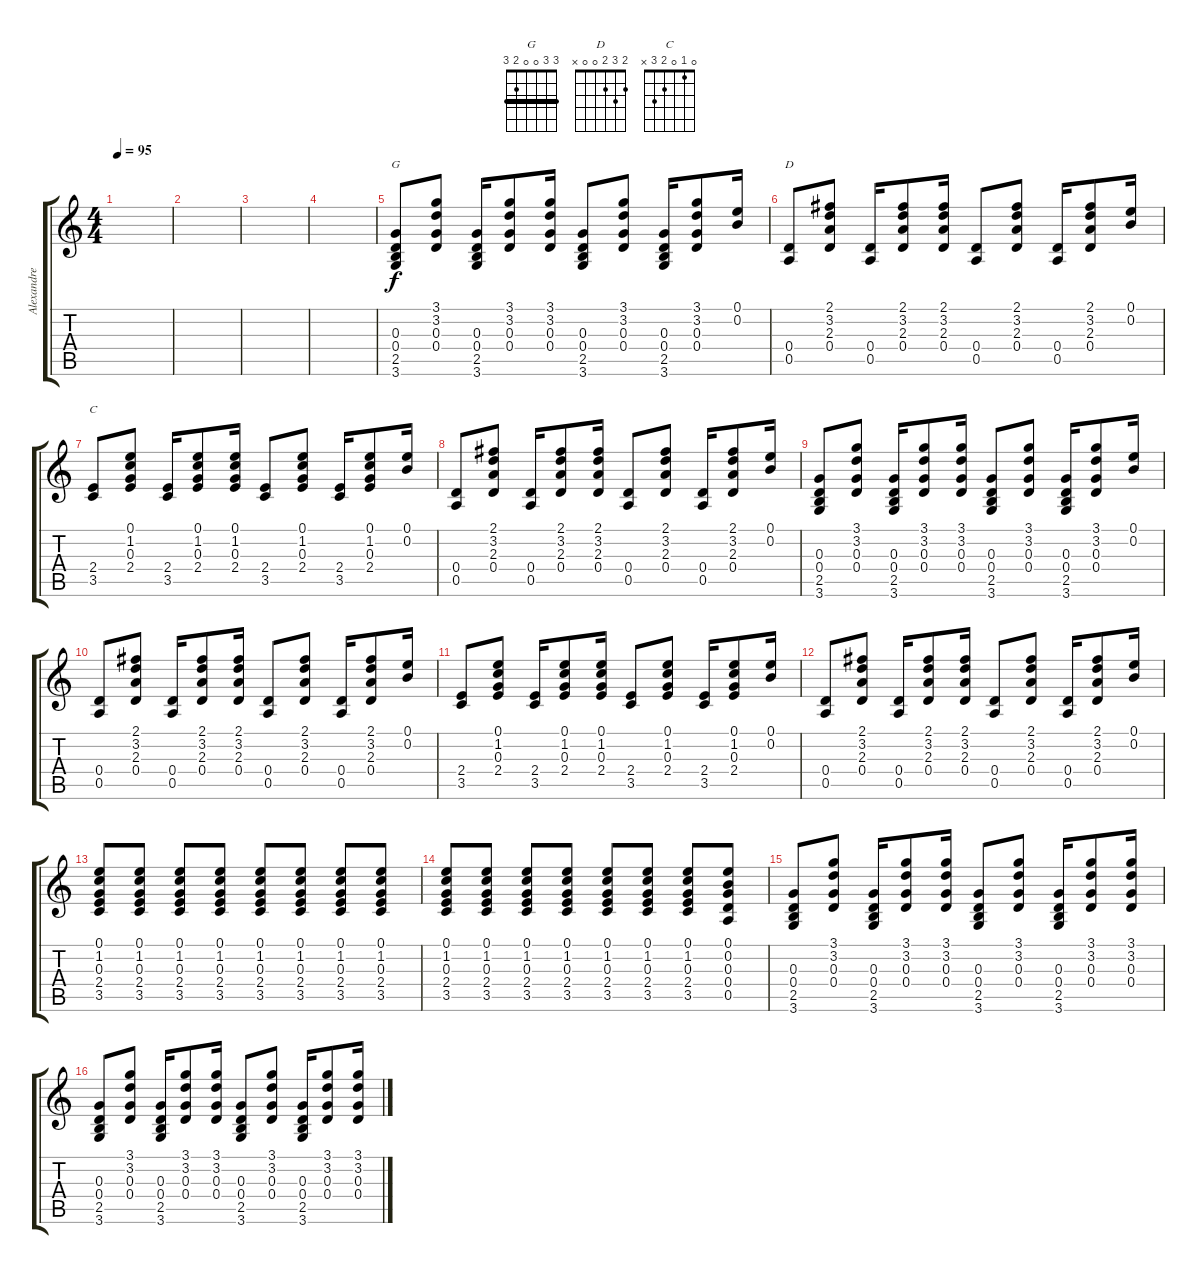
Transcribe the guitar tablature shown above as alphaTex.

\track ("Alexandre Parr - Guitare" "Alexandre ") {instrument electricguitarclean}
\staff {score tabs}
\tuning (E4 B3 G3 D3 A2 E2) {hide}
\chord ("G" 3 3 0 0 2 3) {barre 3}
\chord ("D" 2 3 2 0 0 x)
\chord ("C" 0 1 0 2 3 x)
\ts (4 4)
\tempo 95
\clef g2
\ks c
|
|
|
|
(0.3 0.4 2.5 3.6).8{ch "G" volume 13} (3.1 3.2 0.3 0.4).8 (0.3 0.4 2.5 3.6).16 (3.1 3.2 0.3 0.4).8 (3.1 3.2 0.3 0.4).16 (0.3 0.4 2.5 3.6).8 (3.1 3.2 0.3 0.4).8 (0.3 0.4 2.5 3.6).16 (3.1 3.2 0.3 0.4).8 (0.1 0.2).16 |
(0.4 0.5).8{ch "D"} (2.1 3.2 2.3 0.4).8 (0.4 0.5).16 (2.1 3.2 2.3 0.4).8 (2.1 3.2 2.3 0.4).16 (0.4 0.5).8 (2.1 3.2 2.3 0.4).8 (0.4 0.5).16 (2.1 3.2 2.3 0.4).8 (0.1 0.2).16 |
(2.4 3.5).8{ch "C"} (0.1 1.2 0.3 2.4).8 (2.4 3.5).16 (0.1 1.2 0.3 2.4).8 (0.1 1.2 0.3 2.4).16 (2.4 3.5).8 (0.1 1.2 0.3 2.4).8 (2.4 3.5).16 (0.1 1.2 0.3 2.4).8 (0.1 0.2).16 |
(0.4 0.5).8 (2.1 3.2 2.3 0.4).8 (0.4 0.5).16 (2.1 3.2 2.3 0.4).8 (2.1 3.2 2.3 0.4).16 (0.4 0.5).8 (2.1 3.2 2.3 0.4).8 (0.4 0.5).16 (2.1 3.2 2.3 0.4).8 (0.1 0.2).16 |
(0.3 0.4 2.5 3.6).8 (3.1 3.2 0.3 0.4).8 (0.3 0.4 2.5 3.6).16 (3.1 3.2 0.3 0.4).8 (3.1 3.2 0.3 0.4).16 (0.3 0.4 2.5 3.6).8 (3.1 3.2 0.3 0.4).8 (0.3 0.4 2.5 3.6).16 (3.1 3.2 0.3 0.4).8 (0.1 0.2).16 |
(0.4 0.5).8 (2.1 3.2 2.3 0.4).8 (0.4 0.5).16 (2.1 3.2 2.3 0.4).8 (2.1 3.2 2.3 0.4).16 (0.4 0.5).8 (2.1 3.2 2.3 0.4).8 (0.4 0.5).16 (2.1 3.2 2.3 0.4).8 (0.1 0.2).16 |
(2.4 3.5).8 (0.1 1.2 0.3 2.4).8 (2.4 3.5).16 (0.1 1.2 0.3 2.4).8 (0.1 1.2 0.3 2.4).16 (2.4 3.5).8 (0.1 1.2 0.3 2.4).8 (2.4 3.5).16 (0.1 1.2 0.3 2.4).8 (0.1 0.2).16 |
(0.4 0.5).8 (2.1 3.2 2.3 0.4).8 (0.4 0.5).16 (2.1 3.2 2.3 0.4).8 (2.1 3.2 2.3 0.4).16 (0.4 0.5).8 (2.1 3.2 2.3 0.4).8 (0.4 0.5).16 (2.1 3.2 2.3 0.4).8 (0.1 0.2).16 |
(0.1 1.2 0.3 2.4 3.5).8 (0.1 1.2 0.3 2.4 3.5).8 (0.1 1.2 0.3 2.4 3.5).8 (0.1 1.2 0.3 2.4 3.5).8 (0.1 1.2 0.3 2.4 3.5).8 (0.1 1.2 0.3 2.4 3.5).8 (0.1 1.2 0.3 2.4 3.5).8 (0.1 1.2 0.3 2.4 3.5).8 |
(0.1 1.2 0.3 2.4 3.5).8 (0.1 1.2 0.3 2.4 3.5).8 (0.1 1.2 0.3 2.4 3.5).8 (0.1 1.2 0.3 2.4 3.5).8 (0.1 1.2 0.3 2.4 3.5).8 (0.1 1.2 0.3 2.4 3.5).8 (0.1 1.2 0.3 2.4 3.5).8 (0.1 0.2 0.3 0.4 0.5).8 |
(0.3 0.4 2.5 3.6).8 (3.1 3.2 0.3 0.4).8 (0.3 0.4 2.5 3.6).16 (3.1 3.2 0.3 0.4).8 (3.1 3.2 0.3 0.4).16 (0.3 0.4 2.5 3.6).8 (3.1 3.2 0.3 0.4).8 (0.3 0.4 2.5 3.6).16 (3.1 3.2 0.3 0.4).8 (3.1 3.2 0.3 0.4).16 |
(0.3 0.4 2.5 3.6).8 (3.1 3.2 0.3 0.4).8 (0.3 0.4 2.5 3.6).16 (3.1 3.2 0.3 0.4).8 (3.1 3.2 0.3 0.4).16 (0.3 0.4 2.5 3.6).8 (3.1 3.2 0.3 0.4).8 (0.3 0.4 2.5 3.6).16 (3.1 3.2 0.3 0.4).8 (3.1 3.2 0.3 0.4).16
